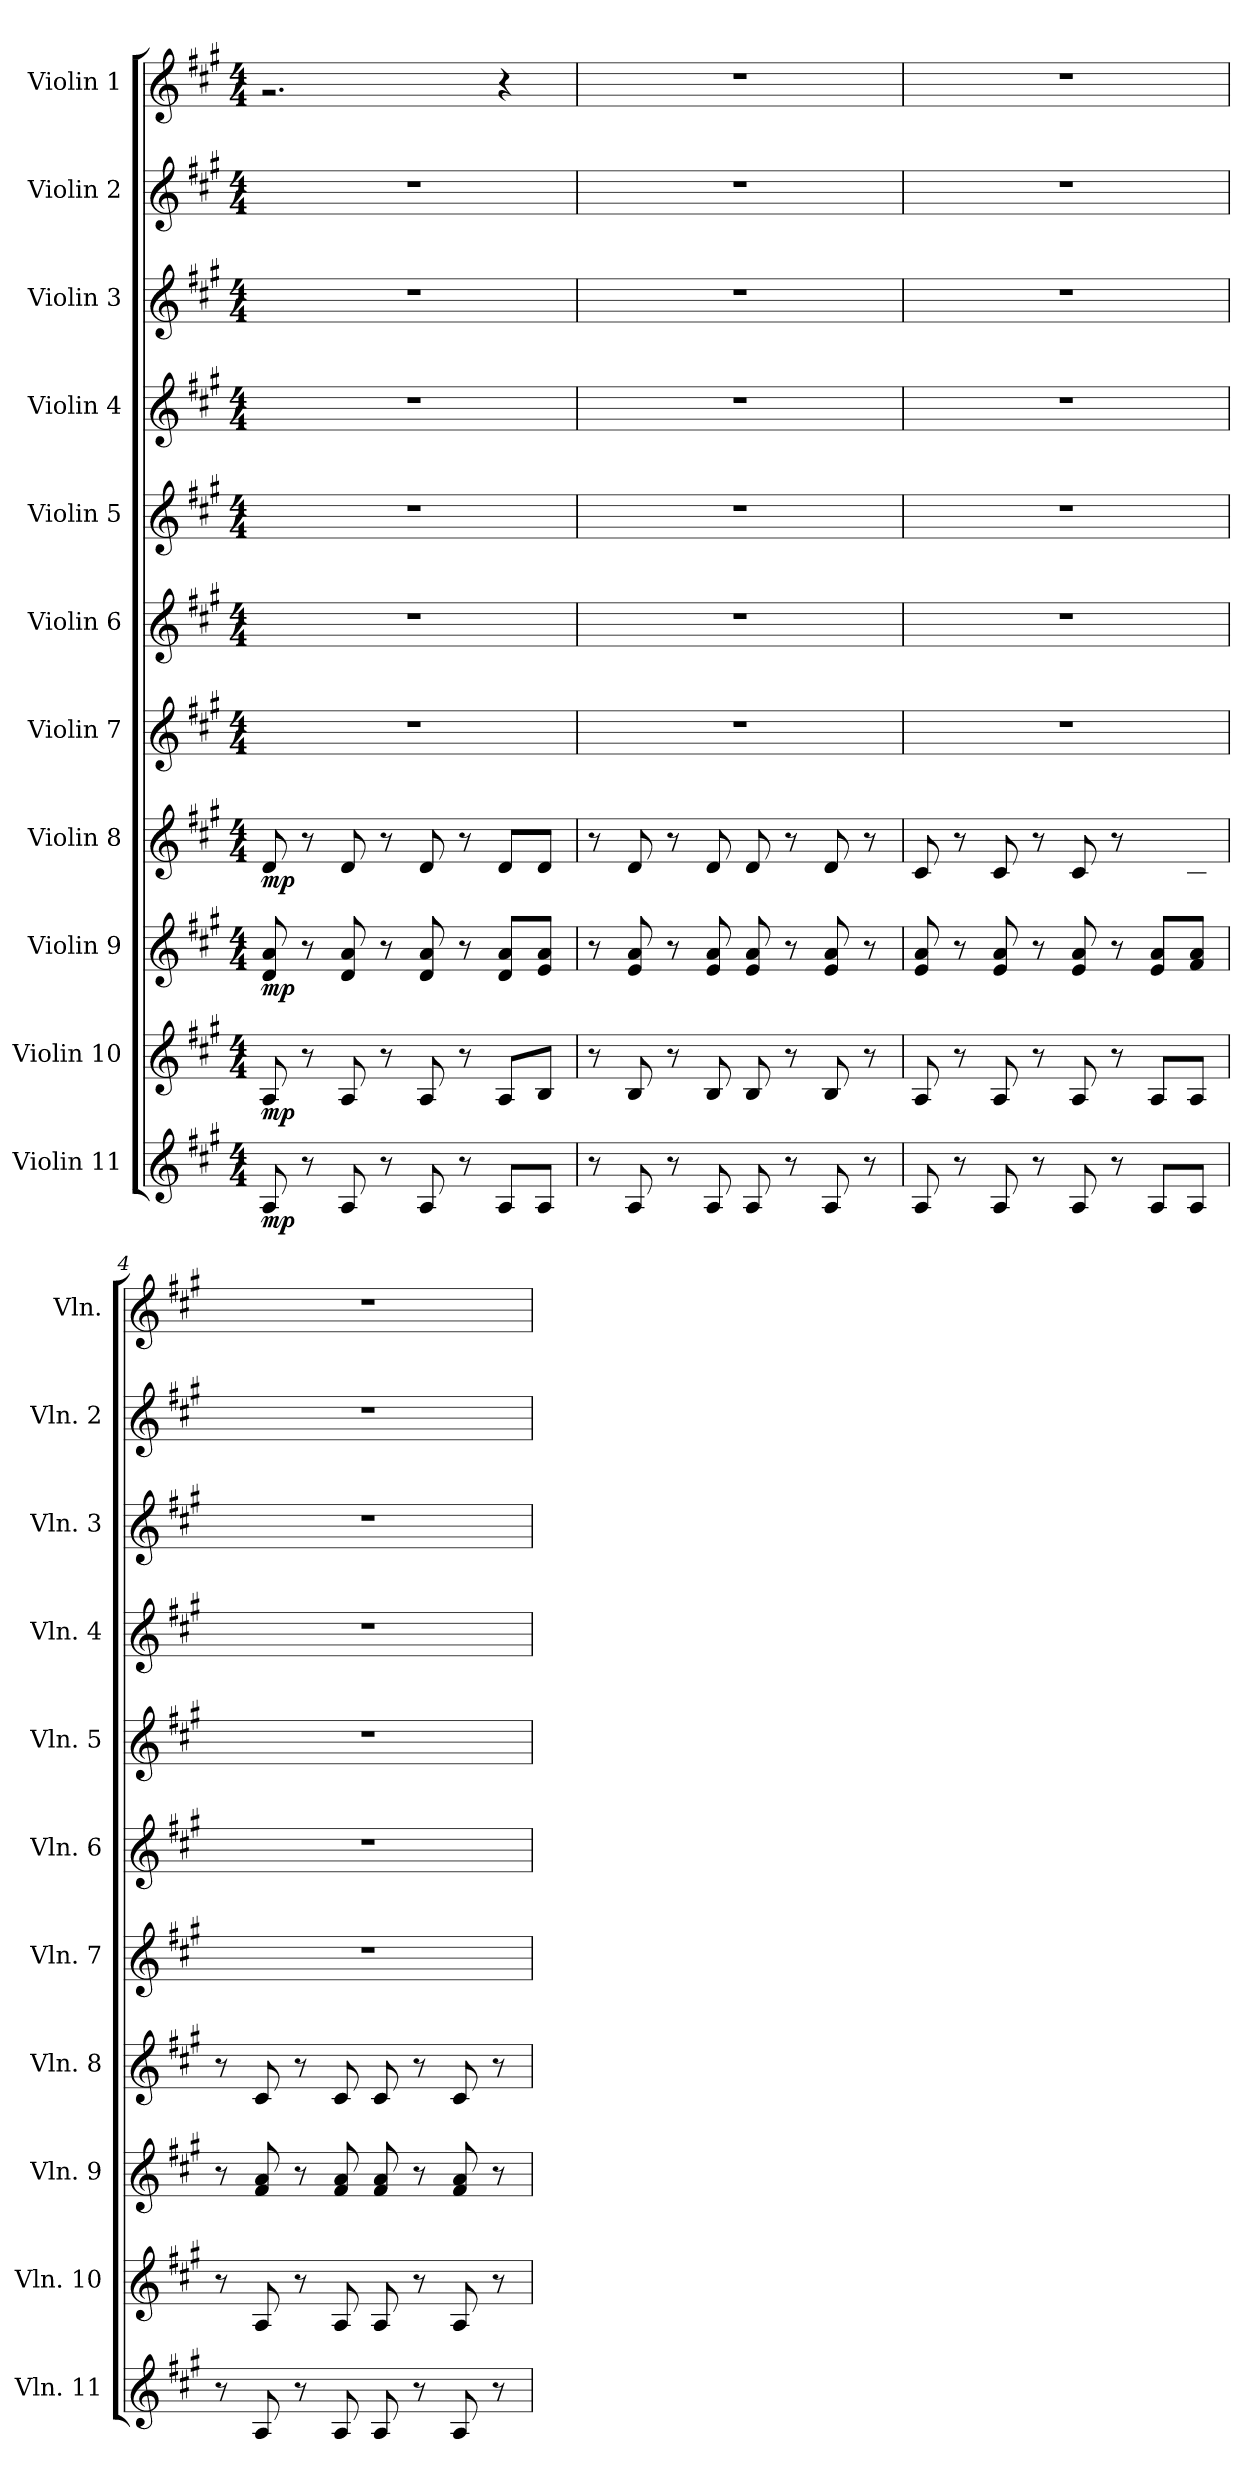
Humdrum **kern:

**kern	**dynam	**kern	**dynam	**kern	**dynam	**kern	**dynam	**kern	**kern	**kern	**kern	**kern	**kern	**kern
*part11	*part11	*part10	*part10	*part9	*part9	*part8	*part8	*part7	*part6	*part5	*part4	*part3	*part2	*part1
*staff11	*staff11	*staff10	*staff10	*staff9	*staff9	*staff8	*staff8	*staff7	*staff6	*staff5	*staff4	*staff3	*staff2	*staff1
*I"Violin 11	*	*I"Violin 10	*	*I"Violin 9	*	*I"Violin 8	*	*I"Violin 7	*I"Violin 6	*I"Violin 5	*I"Violin 4	*I"Violin 3	*I"Violin 2	*I"Violin 1
*I'Vln. 11	*	*I'Vln. 10	*	*I'Vln. 9	*	*I'Vln. 8	*	*I'Vln. 7	*I'Vln. 6	*I'Vln. 5	*I'Vln. 4	*I'Vln. 3	*I'Vln. 2	*I'Vln.
*clefG2	*	*clefG2	*	*clefG2	*	*clefG2	*	*clefG2	*clefG2	*clefG2	*clefG2	*clefG2	*clefG2	*clefG2
*k[f#c#g#]	*	*k[f#c#g#]	*	*k[f#c#g#]	*	*k[f#c#g#]	*	*k[f#c#g#]	*k[f#c#g#]	*k[f#c#g#]	*k[f#c#g#]	*k[f#c#g#]	*k[f#c#g#]	*k[f#c#g#]
*M4/4	*	*M4/4	*	*M4/4	*	*M4/4	*	*M4/4	*M4/4	*M4/4	*M4/4	*M4/4	*M4/4	*M4/4
*MM140	*	*MM140	*	*MM140	*	*MM140	*	*MM140	*MM140	*MM140	*MM140	*MM140	*MM140	*MM140
=1	=1	=1	=1	=1	=1	=1	=1	=1	=1	=1	=1	=1	=1	=1
!	!LO:DY:b	!	!LO:DY:b	!	!LO:DY:b	!	!LO:DY:b	!	!	!	!	!	!	!
8A/	mp	8A/	mp	8d/ 8a/	mp	8d/	mp	1r	1r	1r	1r	1r	1r	2.rg
8r	.	8r	.	8r	.	8r	.	.	.	.	.	.	.	.
8A/	.	8A/	.	8d/ 8a/	.	8d/	.	.	.	.	.	.	.	.
8r	.	8r	.	8r	.	8r	.	.	.	.	.	.	.	.
8A/	.	8A/	.	8d/ 8a/	.	8d/	.	.	.	.	.	.	.	.
8r	.	8r	.	8r	.	8r	.	.	.	.	.	.	.	.
8A/L	.	8A/L	.	8d/ 8a/L	.	8d/L	.	.	.	.	.	.	.	4r
8A/J	.	8B/J	.	8e/ 8a/J	.	8d/J	.	.	.	.	.	.	.	.
=2	=2	=2	=2	=2	=2	=2	=2	=2	=2	=2	=2	=2	=2	=2
8r	.	8r	.	8r	.	8r	.	1r	1r	1r	1r	1r	1r	1r
8A/	.	8B/	.	8e/ 8a/	.	8d/	.	.	.	.	.	.	.	.
8r	.	8r	.	8r	.	8r	.	.	.	.	.	.	.	.
8A/	.	8B/	.	8e/ 8a/	.	8d/	.	.	.	.	.	.	.	.
8A/	.	8B/	.	8e/ 8a/	.	8d/	.	.	.	.	.	.	.	.
8r	.	8r	.	8r	.	8r	.	.	.	.	.	.	.	.
8A/	.	8B/	.	8e/ 8a/	.	8d/	.	.	.	.	.	.	.	.
8r	.	8r	.	8r	.	8r	.	.	.	.	.	.	.	.
=3	=3	=3	=3	=3	=3	=3	=3	=3	=3	=3	=3	=3	=3	=3
8A/	.	8A/	.	8e/ 8a/	.	8c#/	.	1r	1r	1r	1r	1r	1r	1r
8r	.	8r	.	8r	.	8r	.	.	.	.	.	.	.	.
8A/	.	8A/	.	8e/ 8a/	.	8c#/	.	.	.	.	.	.	.	.
8r	.	8r	.	8r	.	8r	.	.	.	.	.	.	.	.
8A/	.	8A/	.	8e/ 8a/	.	8c#/	.	.	.	.	.	.	.	.
8r	.	8r	.	8r	.	8r	.	.	.	.	.	.	.	.
8A/L	.	8A/L	.	8e/ 8a/L	.	8c#/Lyy	.	.	.	.	.	.	.	.
8A/J	.	8A/J	.	8f#/ 8a/J	.	8c#/J	.	.	.	.	.	.	.	.
=4	=4	=4	=4	=4	=4	=4	=4	=4	=4	=4	=4	=4	=4	=4
8r	.	8r	.	8r	.	8r	.	1r	1r	1r	1r	1r	1r	1r
8A/	.	8A/	.	8f#/ 8a/	.	8c#/	.	.	.	.	.	.	.	.
8r	.	8r	.	8r	.	8r	.	.	.	.	.	.	.	.
8A/	.	8A/	.	8f#/ 8a/	.	8c#/	.	.	.	.	.	.	.	.
8A/	.	8A/	.	8f#/ 8a/	.	8c#/	.	.	.	.	.	.	.	.
8r	.	8r	.	8r	.	8r	.	.	.	.	.	.	.	.
8A/	.	8A/	.	8f#/ 8a/	.	8c#/	.	.	.	.	.	.	.	.
8r	.	8r	.	8r	.	8r	.	.	.	.	.	.	.	.
=	=	=	=	=	=	=	=	=	=	=	=	=	=	=
*-	*-	*-	*-	*-	*-	*-	*-	*-	*-	*-	*-	*-	*-	*-
